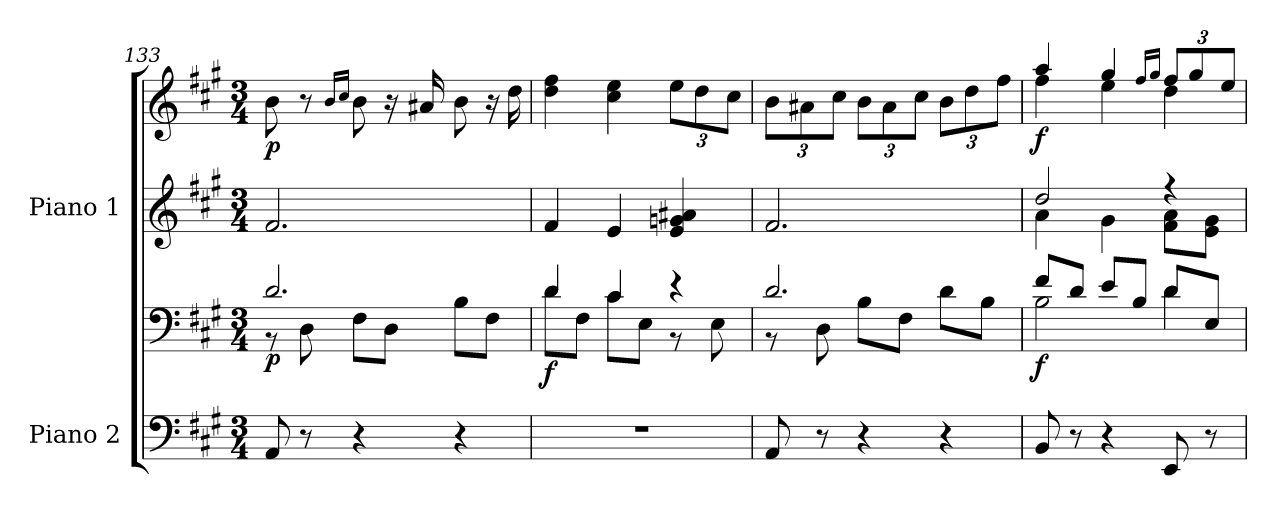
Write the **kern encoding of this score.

**kern	**kern	**dynam	**kern	**kern	**dynam
*part2	*part2	*part2	*part1	*part1	*part1
*staff4	*staff3	*staff3/4	*staff2	*staff1	*staff1/2
*I"Piano 2	*	*	*I"Piano 1	*	*
*I'Pno. 2	*	*	*I'Pno. 1	*	*
!!LO:LB:g=z
*clefF4	*clefF4	*	*clefG2	*clefG2	*
*k[f#c#g#]	*k[f#c#g#]	*	*k[f#c#g#]	*k[f#c#g#]	*
*M3/4	*M3/4	*	*M3/4	*M3/4	*
=133	=133	=133	=133	=133	=133
*	*^	*	*	*	*
!	!	!	!LO:DY:b	!	!	!LO:DY:b
8AA/	2.d/	8r	p	2.f#/	8b\	p
8r	.	8D\	.	.	8r	.
.	.	.	.	.	16qb/LL	.
.	.	.	.	.	16qcc#/JJ	.
4r	.	8F#\L	.	.	8b\	.
.	.	8D\J	.	.	16r	.
.	.	.	.	.	16a#X/	.
4r	.	8B\L	.	.	8b\	.
.	.	8F#\J	.	.	16r	.
.	.	.	.	.	16dd\	.
=134	=134	=134	=134	=134	=134	=134
!	!	!	!LO:DY:b	!	!	!
2.r	4d/	8d\L	f	4f#/	4dd\ 4ff#\	.
.	.	8F#\J	.	.	.	.
.	4c#/	8c#\L	.	4e/	4cc#\ 4ee\	.
.	.	8E\J	.	.	.	.
*	*	*	*	*	*Xbrackettup	*
.	4r	8r	.	4e/ 4gn/ 4a#X/	12ee\L	.
.	.	.	.	.	12dd\	.
.	.	8E\	.	.	.	.
.	.	.	.	.	12cc#\J	.
=135	=135	=135	=135	=135	=135	=135
8AA/	2.d/	8r	.	2.f#/	12b\L	.
.	.	.	.	.	12a#X\	.
8r	.	8D\	.	.	.	.
.	.	.	.	.	12cc#\J	.
4r	.	8B\L	.	.	12b\L	.
.	.	.	.	.	12a#\	.
.	.	8F#\J	.	.	.	.
.	.	.	.	.	12cc#\J	.
4r	.	8d\L	.	.	12b\L	.
.	.	.	.	.	12dd\	.
.	.	8B\J	.	.	.	.
.	.	.	.	.	12ff#\J	.
=136	=136	=136	=136	=136	=136	=136
*	*	*	*	*^	*^	*
!	!	!	!LO:DY:b	!	!	!	!	!LO:DY:b
8BB/	8f#/L	2B\	f	2dd/	4a\	4aa/	4ff#\	f
8r	8d/J	.	.	.	.	.	.	.
4r	8e/L	.	.	.	4g#\	4gg#/	4ee\	.
.	8B/J	.	.	.	.	.	.	.
.	.	.	.	.	.	16qff#/LL	.	.
.	.	.	.	.	.	16qgg#/JJ	.	.
8EE/	8d/L	4d\	.	4r	8f#\ 8a\L	12ff#/L	4dd\	.
.	.	.	.	.	.	12gg#/	.	.
8r	8E/J	.	.	.	8e\ 8g#\J	.	.	.
.	.	.	.	.	.	12ee/J	.	.
*	*v	*v	*	*	*	*	*	*
*	*	*	*v	*v	*	*	*
*	*	*	*	*v	*v	*
=	=	=	=	=	=
*-	*-	*-	*-	*-	*-
